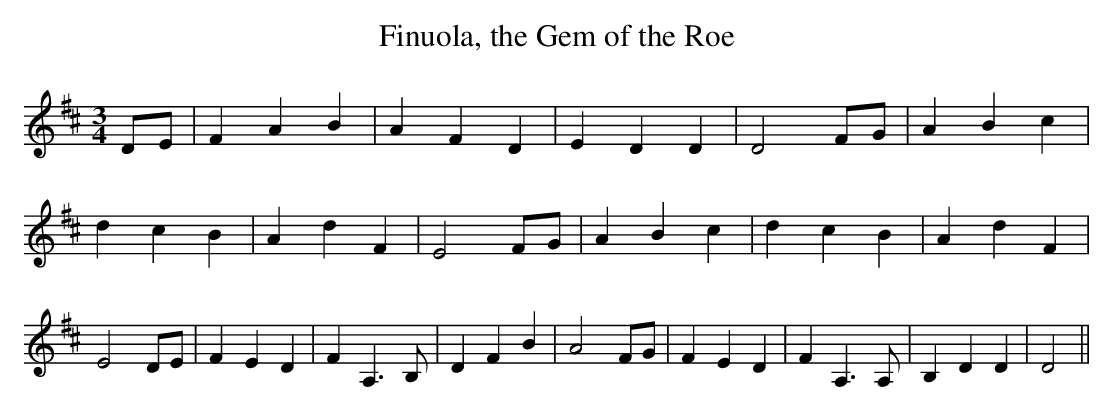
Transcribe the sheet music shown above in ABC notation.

X:1
T:Finuola, the Gem of the Roe
M:3/4
L:1/4
K:D
 D/2E/2| F A B| A F D| E D D| D2 F/2G/2| A B c| d c B| A d F| E2F/2-G/2|\
 A B c| d c B| A d F| E2 D/2E/2| F E D| F A,3/2 B,/2| D F B| A2 F/2G/2|\
 F E D| F A,3/2 A,/2| B, D D| D2||
